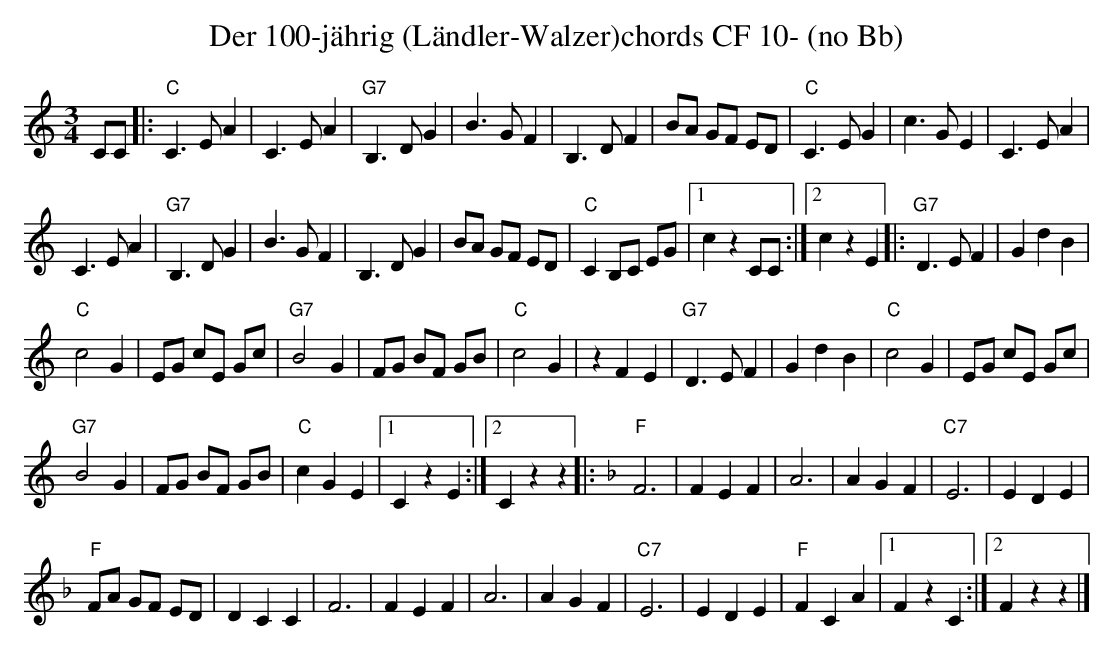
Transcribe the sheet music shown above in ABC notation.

X:1
T:Der 100-jährig (Ländler-Walzer)chords CF 10- (no Bb)
M:3/4
L:1/8
K:Cmaj%%MIDI gchordon
CC |: "C"C3E A2 | C3E A2 | "G7"B,3D G2 | B3G F2 | B,3D F2 | BA GF ED | "C"C3EG2 | c3GE2 | C3EA2 |
C3EA2 | "G7"B,3DG2 | B3GF2 | B,3DG2 | BA GF ED | "C"C2 B,C EG |1 c2z2CC :|2 c2z2E2 |: "G7"D3E F2 | G2d2B2 |
"C"c4G2 | EG cE Gc | "G7"B4G2 | FG BF GB | "C"c4G2 | z2F2E2 | "G7"D3EF2 | G2d2B2 | "C"c4G2 | EG cE Gc |
"G7"B4G2 | FG BF GB | "C"c2G2E2 |1 C2z2E2 :|2 C2z2z2 |: [K:Fmaj] [L:1/4] "F"F3 | FEF | A3 | AGF | "C7"E3 | EDE |
"F"F/2A/2 G/2F/2 E/2D/2 | DCC | F3 | FEF | A3 | AGF | "C7"E3 | EDE | "F"FCA |1 FzC :|2 Fzz |]
